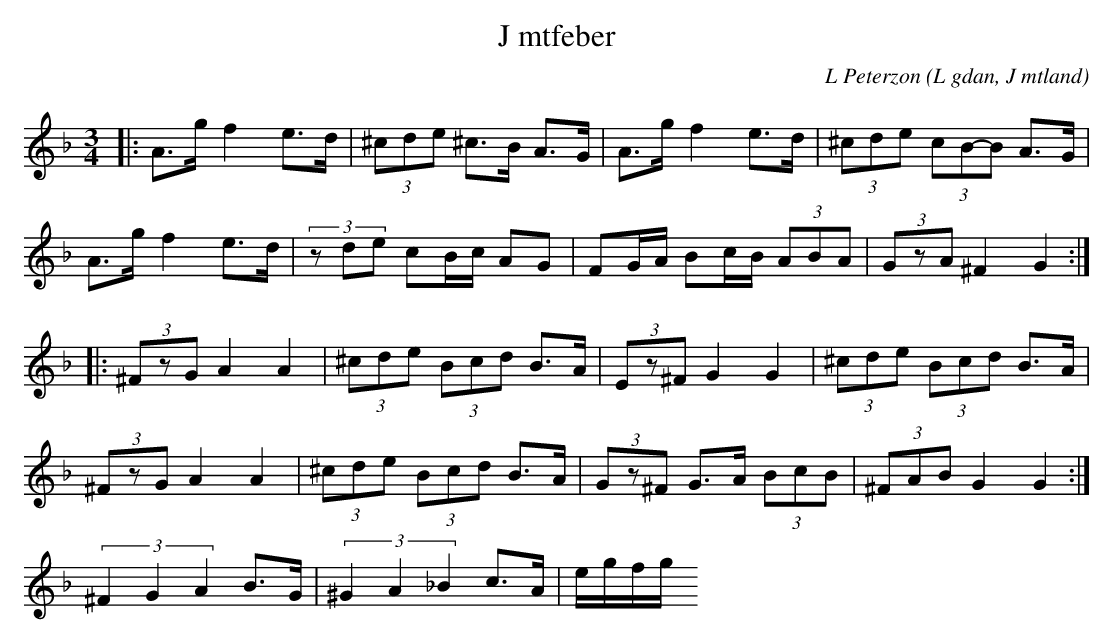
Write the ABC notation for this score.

X:1
T:J mtfeber
C: L Peterzon
O:L gdan, J mtland
M:3/4
L:1/8
K:Dm
|: A>g f2 e>d|(3^cde ^c>B A>G|A>g f2 e>d|(3^cde (3cB-B A>G|
A>g f2 e>d|(3zde cB/c/ AG|FG/A/ Bc/B/ (3ABA|(3GzA ^F2 G2:|
|:(3^FzG A2 A2|(3^cde (3Bcd B>A|(3Ez^F G2 G2|(3^cde (3Bcd B>A|
(3^FzG A2 A2|(3^cde (3Bcd B>A| (3Gz^F G>A (3BcB|(3^FAB G2 G2:|
(3^F2G2A2 B>G|(3^G2A2_B2 c>A|e/g/f/g/
